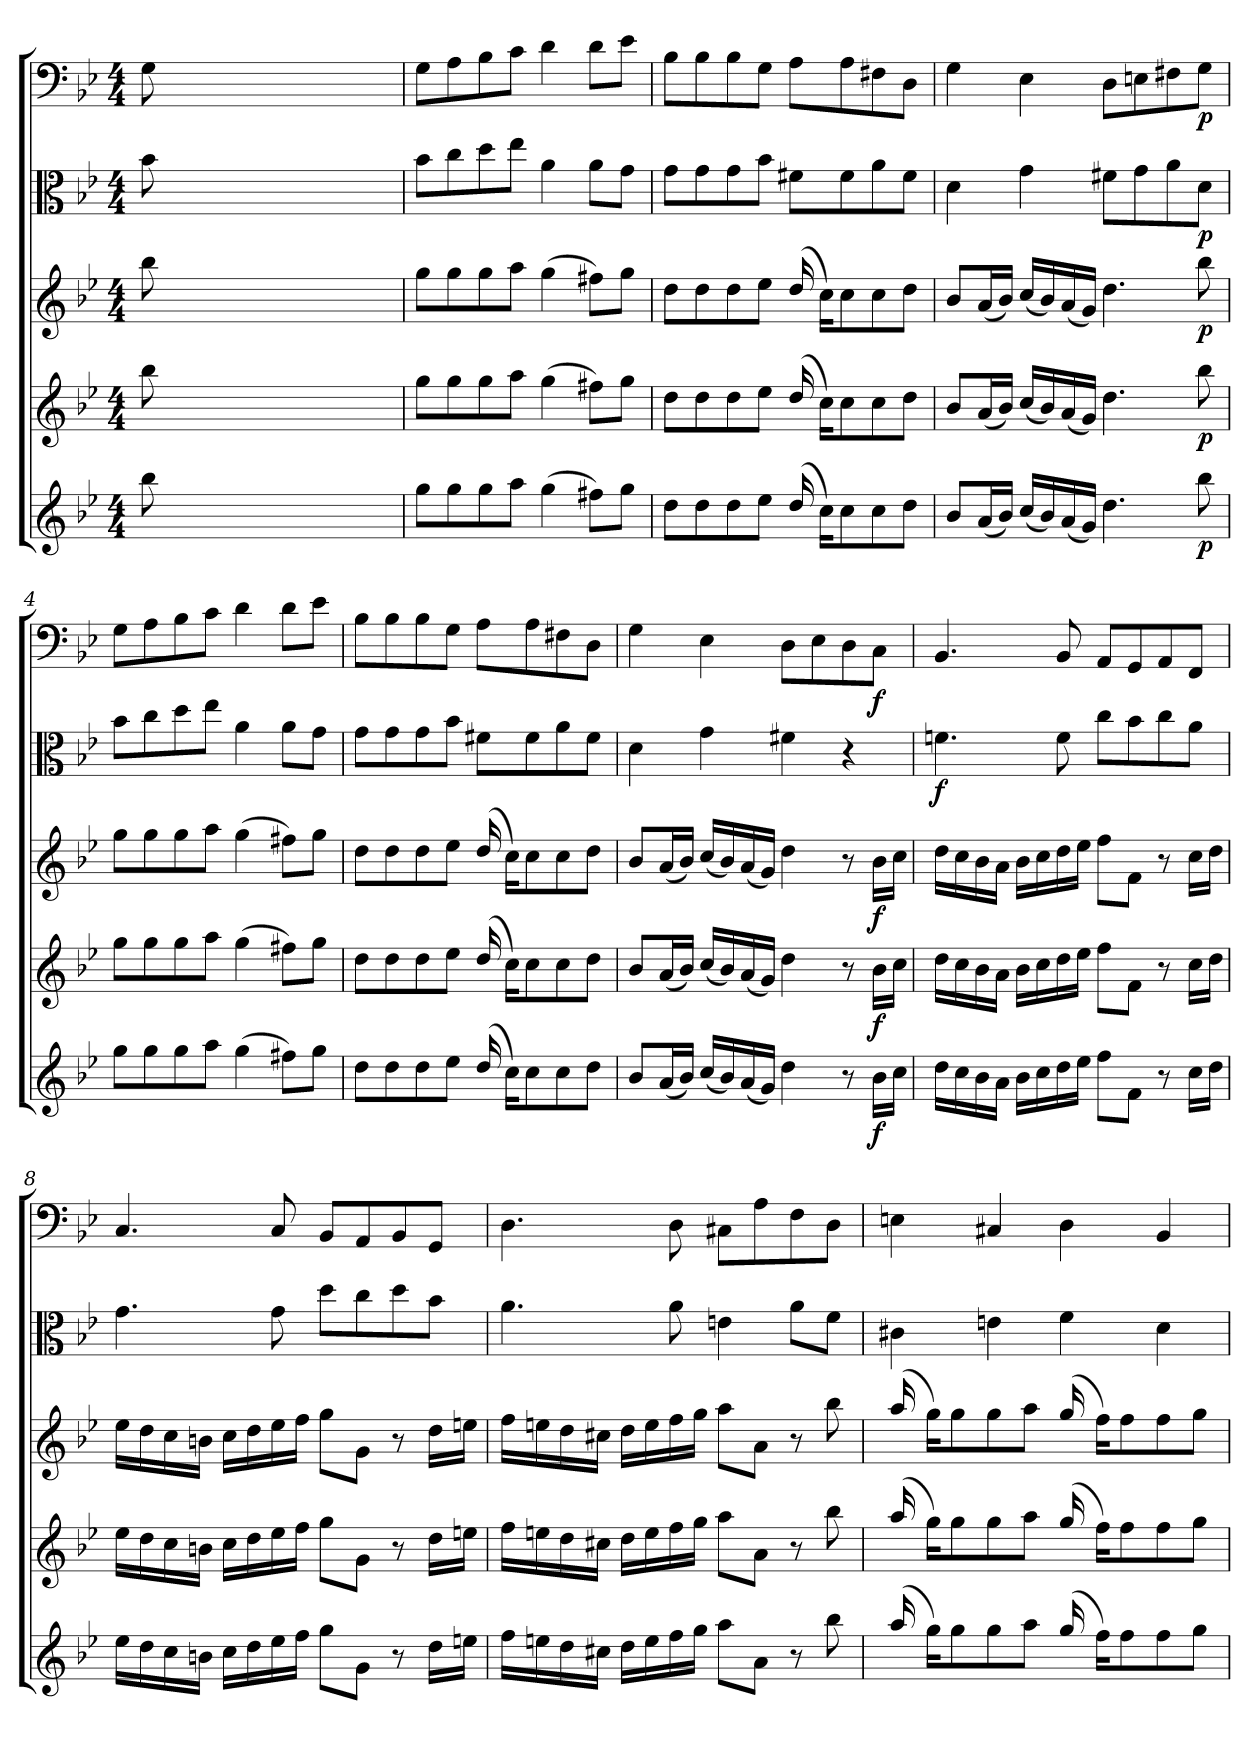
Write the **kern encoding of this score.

**kern	**dynam	**kern	**dynam	**kern	**dynam	**kern	**dynam	**kern	**dynam
*part5	*part5	*part4	*part4	*part3	*part3	*part2	*part2	*part1	*part1
*staff5	*staff5	*staff4	*staff4	*staff3	*staff3	*staff2	*staff2	*staff1	*staff1
*clefG2	*	*clefG2	*	*clefG2	*	*clefC3	*	*clefF4	*
*k[b-e-]	*	*k[b-e-]	*	*k[b-e-]	*	*k[b-e-]	*	*k[b-e-]	*
*g:	*	*g:	*	*g:	*	*g:	*	*g:	*
*M4/4	*	*M4/4	*	*M4/4	*	*M4/4	*	*M4/4	*
=	=	=	=	=	=	=	=	=	=
8bb-\	.	8bb-\	.	8bb-\	.	8b-\	.	8G\	.
2ryy	.	2ryy	.	2ryy	.	2ryy	.	2ryy	.
32ryy	.	32ryy	.	32ryy	.	32ryy	.	32ryy	.
32ryy	.	32ryy	.	32ryy	.	32ryy	.	32ryy	.
32ryy	.	32ryy	.	32ryy	.	32ryy	.	32ryy	.
32ryy	.	32ryy	.	32ryy	.	32ryy	.	32ryy	.
32ryy	.	32ryy	.	32ryy	.	32ryy	.	32ryy	.
32ryy	.	32ryy	.	32ryy	.	32ryy	.	32ryy	.
32ryy	.	32ryy	.	32ryy	.	32ryy	.	32ryy	.
32ryy	.	32ryy	.	32ryy	.	32ryy	.	32ryy	.
32ryy	.	32ryy	.	32ryy	.	32ryy	.	32ryy	.
32ryy	.	32ryy	.	32ryy	.	32ryy	.	32ryy	.
32ryy	.	32ryy	.	32ryy	.	32ryy	.	32ryy	.
32ryy	.	32ryy	.	32ryy	.	32ryy	.	32ryy	.
=1	=1	=1	=1	=1	=1	=1	=1	=1	=1
8gg\L	.	8gg\L	.	8gg\L	.	8b-\L	.	8G\L	.
8gg\	.	8gg\	.	8gg\	.	8cc\	.	8A\	.
8gg\	.	8gg\	.	8gg\	.	8dd\	.	8B-\	.
8aa\J	.	8aa\J	.	8aa\J	.	8ee-\J	.	8c\J	.
(4gg\	.	(4gg\	.	(4gg\	.	4a\	.	4d\	.
8ff#X\L)	.	8ff#X\L)	.	8ff#X\L)	.	8a\L	.	8d\L	.
8gg\J	.	8gg\J	.	8gg\J	.	8g\J	.	8e-\J	.
=2	=2	=2	=2	=2	=2	=2	=2	=2	=2
8dd\L	.	8dd\L	.	8dd\L	.	8g\L	.	8B-\L	.
8dd\	.	8dd\	.	8dd\	.	8g\	.	8B-\	.
8dd\	.	8dd\	.	8dd\	.	8g\	.	8B-\	.
8ee-\J	.	8ee-\J	.	8ee-\J	.	8b-\J	.	8G\J	.
(16dd/	.	(16dd/	.	(16dd/	.	8f#X\L	.	8A\L	.
16cc\KL)	.	16cc\KL)	.	16cc\KL)	.	.	.	.	.
8cc\	.	8cc\	.	8cc\	.	8f#\	.	8A\	.
8cc\	.	8cc\	.	8cc\	.	8a\	.	8F#X\	.
8dd\J	.	8dd\J	.	8dd\J	.	8f#\J	.	8D\J	.
=3	=3	=3	=3	=3	=3	=3	=3	=3	=3
8b-/L	.	8b-/L	.	8b-/L	.	4d\	.	4G\	.
(16a/L	.	(16a/L	.	(16a/L	.	.	.	.	.
16b-/JJ)	.	16b-/JJ)	.	16b-/JJ)	.	.	.	.	.
(16cc/LL	.	(16cc/LL	.	(16cc/LL	.	4g\	.	4E-\	.
16b-/)	.	16b-/)	.	16b-/)	.	.	.	.	.
(16a/	.	(16a/	.	(16a/	.	.	.	.	.
16g/JJ)	.	16g/JJ)	.	16g/JJ)	.	.	.	.	.
4.dd\	.	4.dd\	.	4.dd\	.	8f#X\L	.	8D\L	.
.	.	.	.	.	.	8g\	.	8En\	.
.	.	.	.	.	.	8a\	.	8F#X\	.
8bb-\	p	8bb-\	p	8bb-\	p	8d\J	p	8G\J	p
=4	=4	=4	=4	=4	=4	=4	=4	=4	=4
8gg\L	.	8gg\L	.	8gg\L	.	8b-\L	.	8G\L	.
8gg\	.	8gg\	.	8gg\	.	8cc\	.	8A\	.
8gg\	.	8gg\	.	8gg\	.	8dd\	.	8B-\	.
8aa\J	.	8aa\J	.	8aa\J	.	8ee-\J	.	8c\J	.
(4gg\	.	(4gg\	.	(4gg\	.	4a\	.	4d\	.
8ff#X\L)	.	8ff#X\L)	.	8ff#X\L)	.	8a\L	.	8d\L	.
8gg\J	.	8gg\J	.	8gg\J	.	8g\J	.	8e-\J	.
=5	=5	=5	=5	=5	=5	=5	=5	=5	=5
8dd\L	.	8dd\L	.	8dd\L	.	8g\L	.	8B-\L	.
8dd\	.	8dd\	.	8dd\	.	8g\	.	8B-\	.
8dd\	.	8dd\	.	8dd\	.	8g\	.	8B-\	.
8ee-\J	.	8ee-\J	.	8ee-\J	.	8b-\J	.	8G\J	.
(16dd/	.	(16dd/	.	(16dd/	.	8f#X\L	.	8A\L	.
16cc\KL)	.	16cc\KL)	.	16cc\KL)	.	.	.	.	.
8cc\	.	8cc\	.	8cc\	.	8f#\	.	8A\	.
8cc\	.	8cc\	.	8cc\	.	8a\	.	8F#X\	.
8dd\J	.	8dd\J	.	8dd\J	.	8f#\J	.	8D\J	.
=6	=6	=6	=6	=6	=6	=6	=6	=6	=6
8b-/L	.	8b-/L	.	8b-/L	.	4d\	.	4G\	.
(16a/L	.	(16a/L	.	(16a/L	.	.	.	.	.
16b-/JJ)	.	16b-/JJ)	.	16b-/JJ)	.	.	.	.	.
(16cc/LL	.	(16cc/LL	.	(16cc/LL	.	4g\	.	4E-\	.
16b-/)	.	16b-/)	.	16b-/)	.	.	.	.	.
(16a/	.	(16a/	.	(16a/	.	.	.	.	.
16g/JJ)	.	16g/JJ)	.	16g/JJ)	.	.	.	.	.
4dd\	.	4dd\	.	4dd\	.	4f#X\	.	8D\L	.
.	.	.	.	.	.	.	.	8E-\	.
8r	.	8r	.	8r	.	4r	.	8D\	.
16b-\LL	f	16b-\LL	f	16b-\LL	f	.	.	8C\J	f
16cc\JJ	.	16cc\JJ	.	16cc\JJ	.	.	.	.	.
=7	=7	=7	=7	=7	=7	=7	=7	=7	=7
16dd\LL	.	16dd\LL	.	16dd\LL	.	4.fn\	f	4.BB-/	.
16cc\	.	16cc\	.	16cc\	.	.	.	.	.
16b-\	.	16b-\	.	16b-\	.	.	.	.	.
16a\JJ	.	16a\JJ	.	16a\JJ	.	.	.	.	.
16b-\LL	.	16b-\LL	.	16b-\LL	.	.	.	.	.
16cc\	.	16cc\	.	16cc\	.	.	.	.	.
16dd\	.	16dd\	.	16dd\	.	8f\	.	8BB-/	.
16ee-\JJ	.	16ee-\JJ	.	16ee-\JJ	.	.	.	.	.
8ff\L	.	8ff\L	.	8ff\L	.	8cc\L	.	8AA/L	.
8f\J	.	8f\J	.	8f\J	.	8b-\	.	8GG/	.
8r	.	8r	.	8r	.	8cc\	.	8AA/	.
16cc\LL	.	16cc\LL	.	16cc\LL	.	8a\J	.	8FF/J	.
16dd\JJ	.	16dd\JJ	.	16dd\JJ	.	.	.	.	.
=8	=8	=8	=8	=8	=8	=8	=8	=8	=8
16ee-\LL	.	16ee-\LL	.	16ee-\LL	.	4.g\	.	4.C/	.
16dd\	.	16dd\	.	16dd\	.	.	.	.	.
16cc\	.	16cc\	.	16cc\	.	.	.	.	.
16bn\JJ	.	16bn\JJ	.	16bn\JJ	.	.	.	.	.
16cc\LL	.	16cc\LL	.	16cc\LL	.	.	.	.	.
16dd\	.	16dd\	.	16dd\	.	.	.	.	.
16ee-\	.	16ee-\	.	16ee-\	.	8g\	.	8C/	.
16ff\JJ	.	16ff\JJ	.	16ff\JJ	.	.	.	.	.
8gg\L	.	8gg\L	.	8gg\L	.	8dd\L	.	8BB-/L	.
8g\J	.	8g\J	.	8g\J	.	8cc\	.	8AA/	.
8r	.	8r	.	8r	.	8dd\	.	8BB-/	.
16dd\LL	.	16dd\LL	.	16dd\LL	.	8b-\J	.	8GG/J	.
16een\JJ	.	16een\JJ	.	16een\JJ	.	.	.	.	.
=9	=9	=9	=9	=9	=9	=9	=9	=9	=9
16ff\LL	.	16ff\LL	.	16ff\LL	.	4.a\	.	4.D\	.
16een\	.	16een\	.	16een\	.	.	.	.	.
16dd\	.	16dd\	.	16dd\	.	.	.	.	.
16cc#X\JJ	.	16cc#X\JJ	.	16cc#X\JJ	.	.	.	.	.
16dd\LL	.	16dd\LL	.	16dd\LL	.	.	.	.	.
16ee\	.	16ee\	.	16ee\	.	.	.	.	.
16ff\	.	16ff\	.	16ff\	.	8a\	.	8D\	.
16gg\JJ	.	16gg\JJ	.	16gg\JJ	.	.	.	.	.
8aa\L	.	8aa\L	.	8aa\L	.	4en\	.	8C#X\L	.
8a\J	.	8a\J	.	8a\J	.	.	.	8A\	.
8r	.	8r	.	8r	.	8a\L	.	8F\	.
8bb-\	.	8bb-\	.	8bb-\	.	8f\J	.	8D\J	.
=10	=10	=10	=10	=10	=10	=10	=10	=10	=10
(16aa/	.	(16aa/	.	(16aa/	.	4c#X\	.	4En\	.
16gg\KL)	.	16gg\KL)	.	16gg\KL)	.	.	.	.	.
8gg\	.	8gg\	.	8gg\	.	.	.	.	.
8gg\	.	8gg\	.	8gg\	.	4en\	.	4C#X/	.
8aa\J	.	8aa\J	.	8aa\J	.	.	.	.	.
(16gg/	.	(16gg/	.	(16gg/	.	4f\	.	4D\	.
16ff\KL)	.	16ff\KL)	.	16ff\KL)	.	.	.	.	.
8ff\	.	8ff\	.	8ff\	.	.	.	.	.
8ff\	.	8ff\	.	8ff\	.	4d\	.	4BB-/	.
8gg\J	.	8gg\J	.	8gg\J	.	.	.	.	.
=	=	=	=	=	=	=	=	=	=
*-	*-	*-	*-	*-	*-	*-	*-	*-	*-
